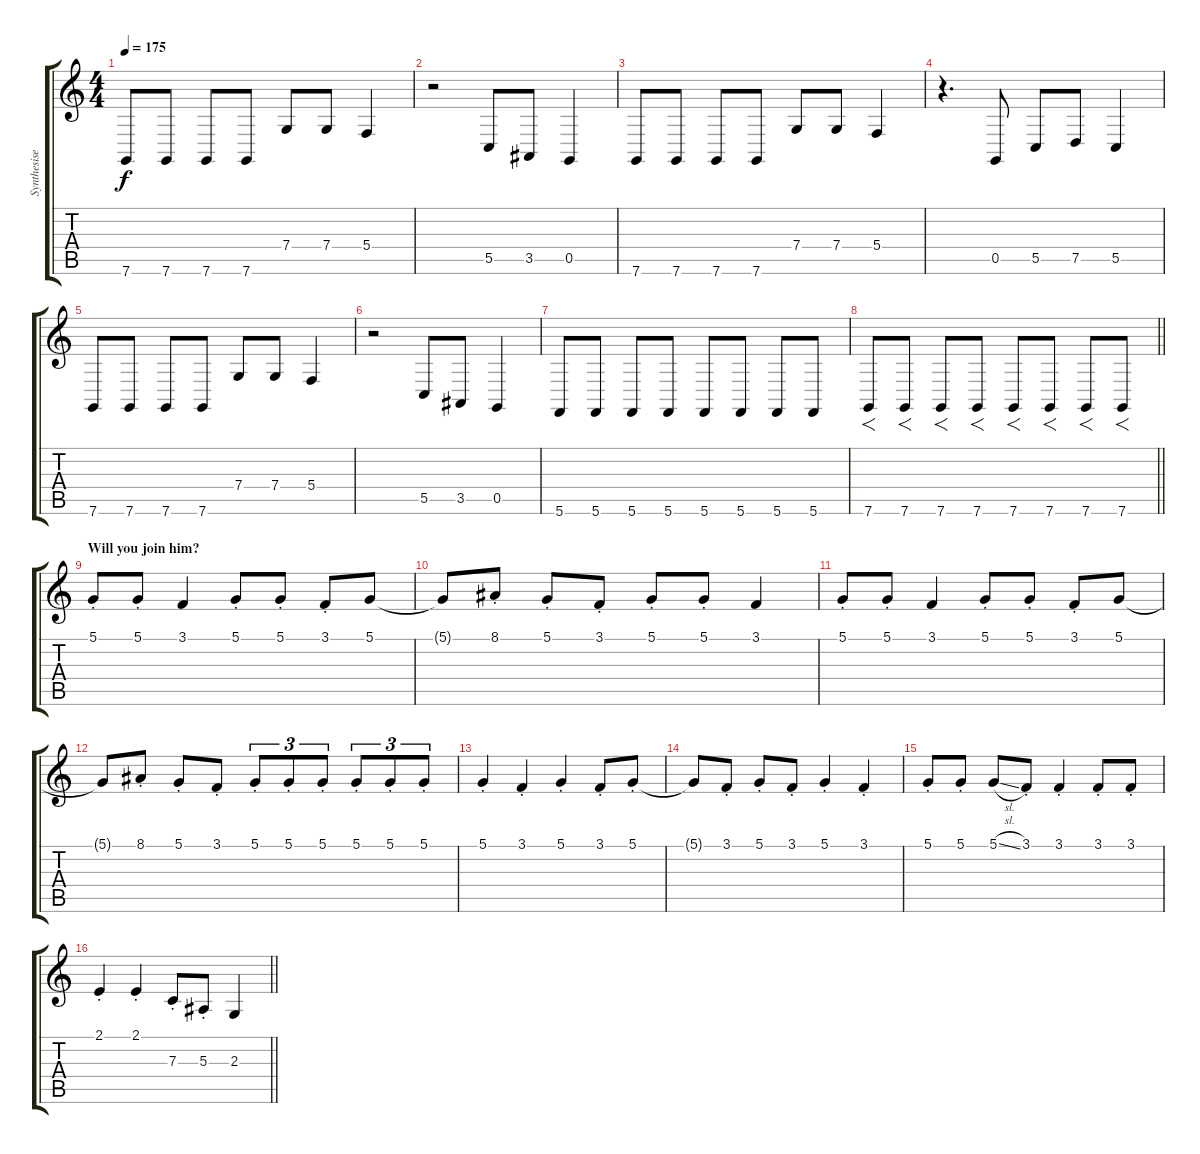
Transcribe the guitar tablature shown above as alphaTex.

\track ("Synthesiser Three" "Synthesise") {instrument lead2sawtooth}
\staff {score tabs}
\tuning (D4 A3 F3 C3 G2 C2) {hide}
\ts (4 4)
\tempo 175
\clef g2
\ks c
7.6.8{dy f} 7.6.8 7.6.8 7.6.8 7.4.8 7.4.8 5.4.4 |
r.2 5.5.8 3.5.8 0.5.4 |
7.6.8 7.6.8 7.6.8 7.6.8 7.4.8 7.4.8 5.4.4 |
r.4{d} 0.5.8 5.5.8 7.5.8 5.5.4 |
7.6.8 7.6.8 7.6.8 7.6.8 7.4.8 7.4.8 5.4.4 |
r.2 5.5.8 3.5.8 0.5.4 |
5.6.8 5.6.8 5.6.8 5.6.8 5.6.8 5.6.8 5.6.8 5.6.8 |
\barLineRight lightlight
7.6.8{f} 7.6.8{f} 7.6.8{f} 7.6.8{f} 7.6.8{f} 7.6.8{f} 7.6.8{f} 7.6.8{f} |
\section ("" "Will you join him?")
5.1{st}.8{instrument lead2sawtooth} 5.1{st}.8 3.1.4 5.1{st}.8 5.1{st}.8 3.1{st}.8 5.1.8 |
5.1{t}.8 8.1{st}.8 5.1{st}.8 3.1{st}.8 5.1{st}.8 5.1{st}.8 3.1.4 |
5.1{st}.8 5.1{st}.8 3.1.4 5.1{st}.8 5.1{st}.8 3.1{st}.8 5.1.8 |
5.1{t}.8 8.1{st}.8 5.1{st}.8 3.1{st}.8 5.1{st}.8{tu (3 2)} 5.1{st}.8{tu (3 2)} 5.1{st}.8{tu (3 2)} 5.1{st}.8{tu (3 2)} 5.1{st}.8{tu (3 2)} 5.1{st}.8{tu (3 2)} |
5.1{st}.4 3.1{st}.4 5.1{st}.4 3.1{st}.8 5.1{st}.8 |
5.1{t}.8 3.1{st}.8 5.1{st}.8 3.1{st}.8 5.1{st}.4 3.1{st}.4 |
5.1{st}.8 5.1{st}.8 5.1{sl}.8 3.1{st}.8 3.1{st}.4 3.1{st}.8 3.1{st}.8 |
\barLineRight lightlight
2.1{st}.4 2.1{st}.4 7.3{st}.8 5.3{st}.8 2.3.4
